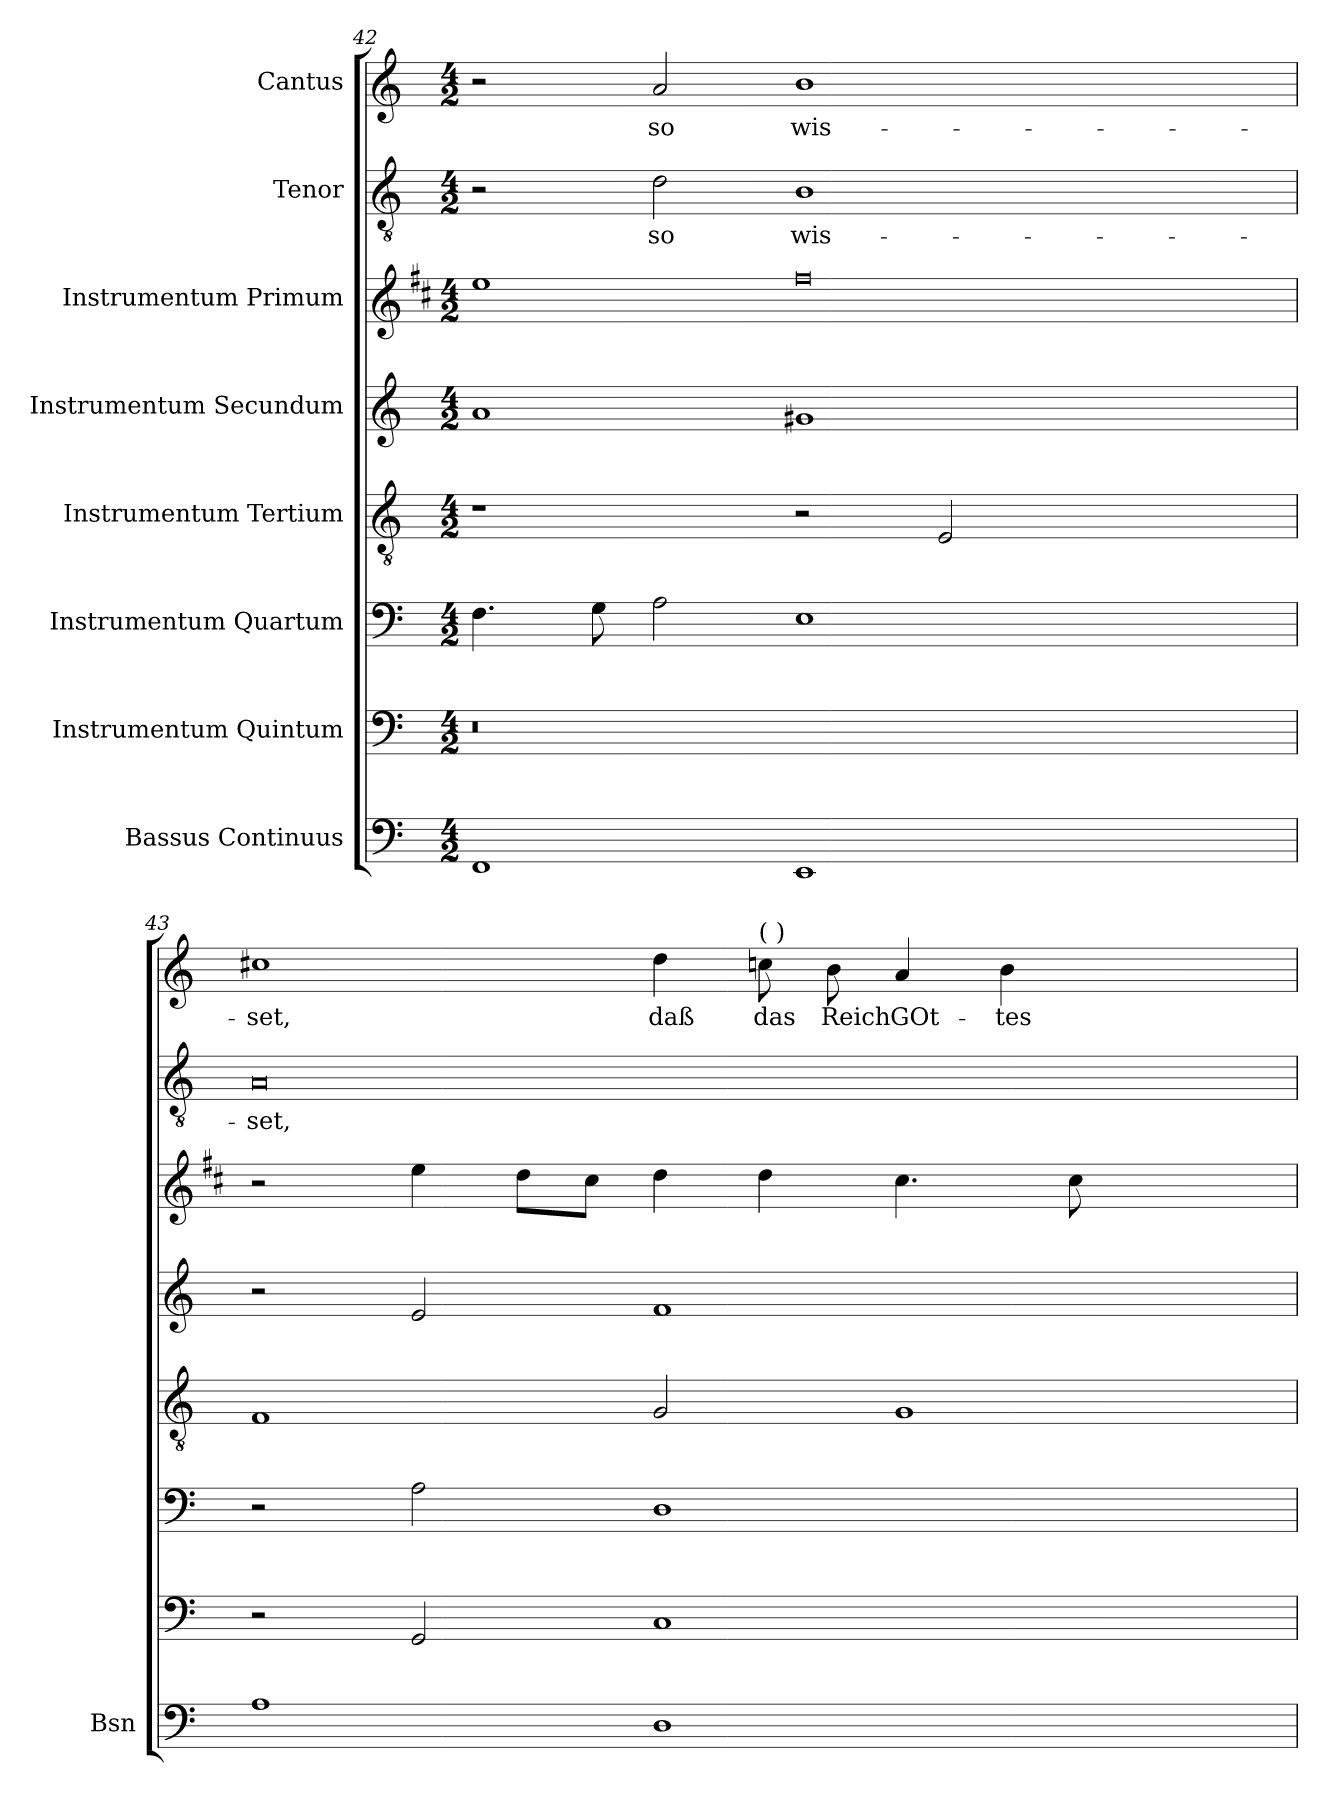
**kern	**kern	**kern	**kern	**kern	**kern	**kern	**text	**kern	**text
*part8	*part7	*part6	*part5	*part4	*part3	*part2	*part2	*part1	*part1
*staff8	*staff7	*staff6	*staff5	*staff4	*staff3	*staff2	*staff2	*staff1	*staff1
*I"Bassus Continuus	*I"Instrumentum Quintum	*I"Instrumentum Quartum	*I"Instrumentum Tertium	*I"Instrumentum Secundum	*I"Instrumentum Primum	*I"Tenor	*	*I"Cantus	*
*I'Bsn	*	*	*	*	*	*	*	*	*
!!LO:LB:g=z
*clefF4	*clefF4	*clefF4	*clefGv2	*clefG2	*clefG2	*clefGv2	*	*clefG2	*
*	*	*	*	*	*ITrd1c2	*	*	*	*
*k[]	*k[]	*k[]	*k[]	*k[]	*k[]	*k[]	*	*k[]	*
*C:	*C:	*C:	*C:	*C:	*C:	*C:	*	*C:	*
*M4/2	*M4/2	*M4/2	*M4/2	*M4/2	*M4/2	*M4/2	*	*M4/2	*
=42	=42	=42	=42	=42	=42	=42	=42	=42	=42
1FF	0r	4.F	1r	1a	1dd	2r	.	2r	.
.	.	8G	.	.	.	.	.	.	.
!	!	!	!	!	!	!	!LO:LY:b	!	!LO:LY:b
.	.	2A	.	.	.	2d	so	2a	so
!	!	!	!	!	!	!	!LO:LY:b	!	!LO:LY:b
1EE	.	1E	2r	1g#X	0ee	1B	wis-	1b	wis-
.	.	.	2E	.	.	.	.	.	.
1ryy	1ryy	1ryy	1ryy	1ryy	.	1ryy	.	1ryy	.
=43	=43	=43	=43	=43	=43	=43	=43	=43	=43
!	!	!	!	!	!	!	!LO:LY:b	!	!LO:LY:b
1A	2r	2r	1F	2r	2r	0A	-set,	1cc#X	-set,
.	2GG	2A	.	2e	4dd	.	.	.	.
.	.	.	.	.	8ccL	.	.	.	.
.	.	.	.	.	8bJ	.	.	.	.
!	!	!	!	!	!	!	!	!	!LO:LY:b
1D	1C	1D	2G	1f	4cc	.	.	4dd	daß
!	!	!	!	!	!	!	!	!LO:TX:a:t=(  )	!
!	!	!	!	!	!	!	!	!	!LO:LY:b
.	.	.	.	.	4cc	.	.	8cc	das
!	!	!	!	!	!	!	!	!	!LO:LY:b
.	.	.	.	.	.	.	.	8b	Reich
!	!	!	!	!	!	!	!	!	!LO:LY:b
.	.	.	1G	.	4.b	.	.	4a	GOt-
!	!	!	!	!	!	!	!	!	!LO:LY:b
.	.	.	.	.	.	.	.	4b	-tes
.	.	.	.	.	8b	.	.	.	.
2ryy	2ryy	2ryy	.	2ryy	2ryy	2ryy	.	2ryy	.
=	=	=	=	=	=	=	=	=	=
*-	*-	*-	*-	*-	*-	*-	*-	*-	*-
